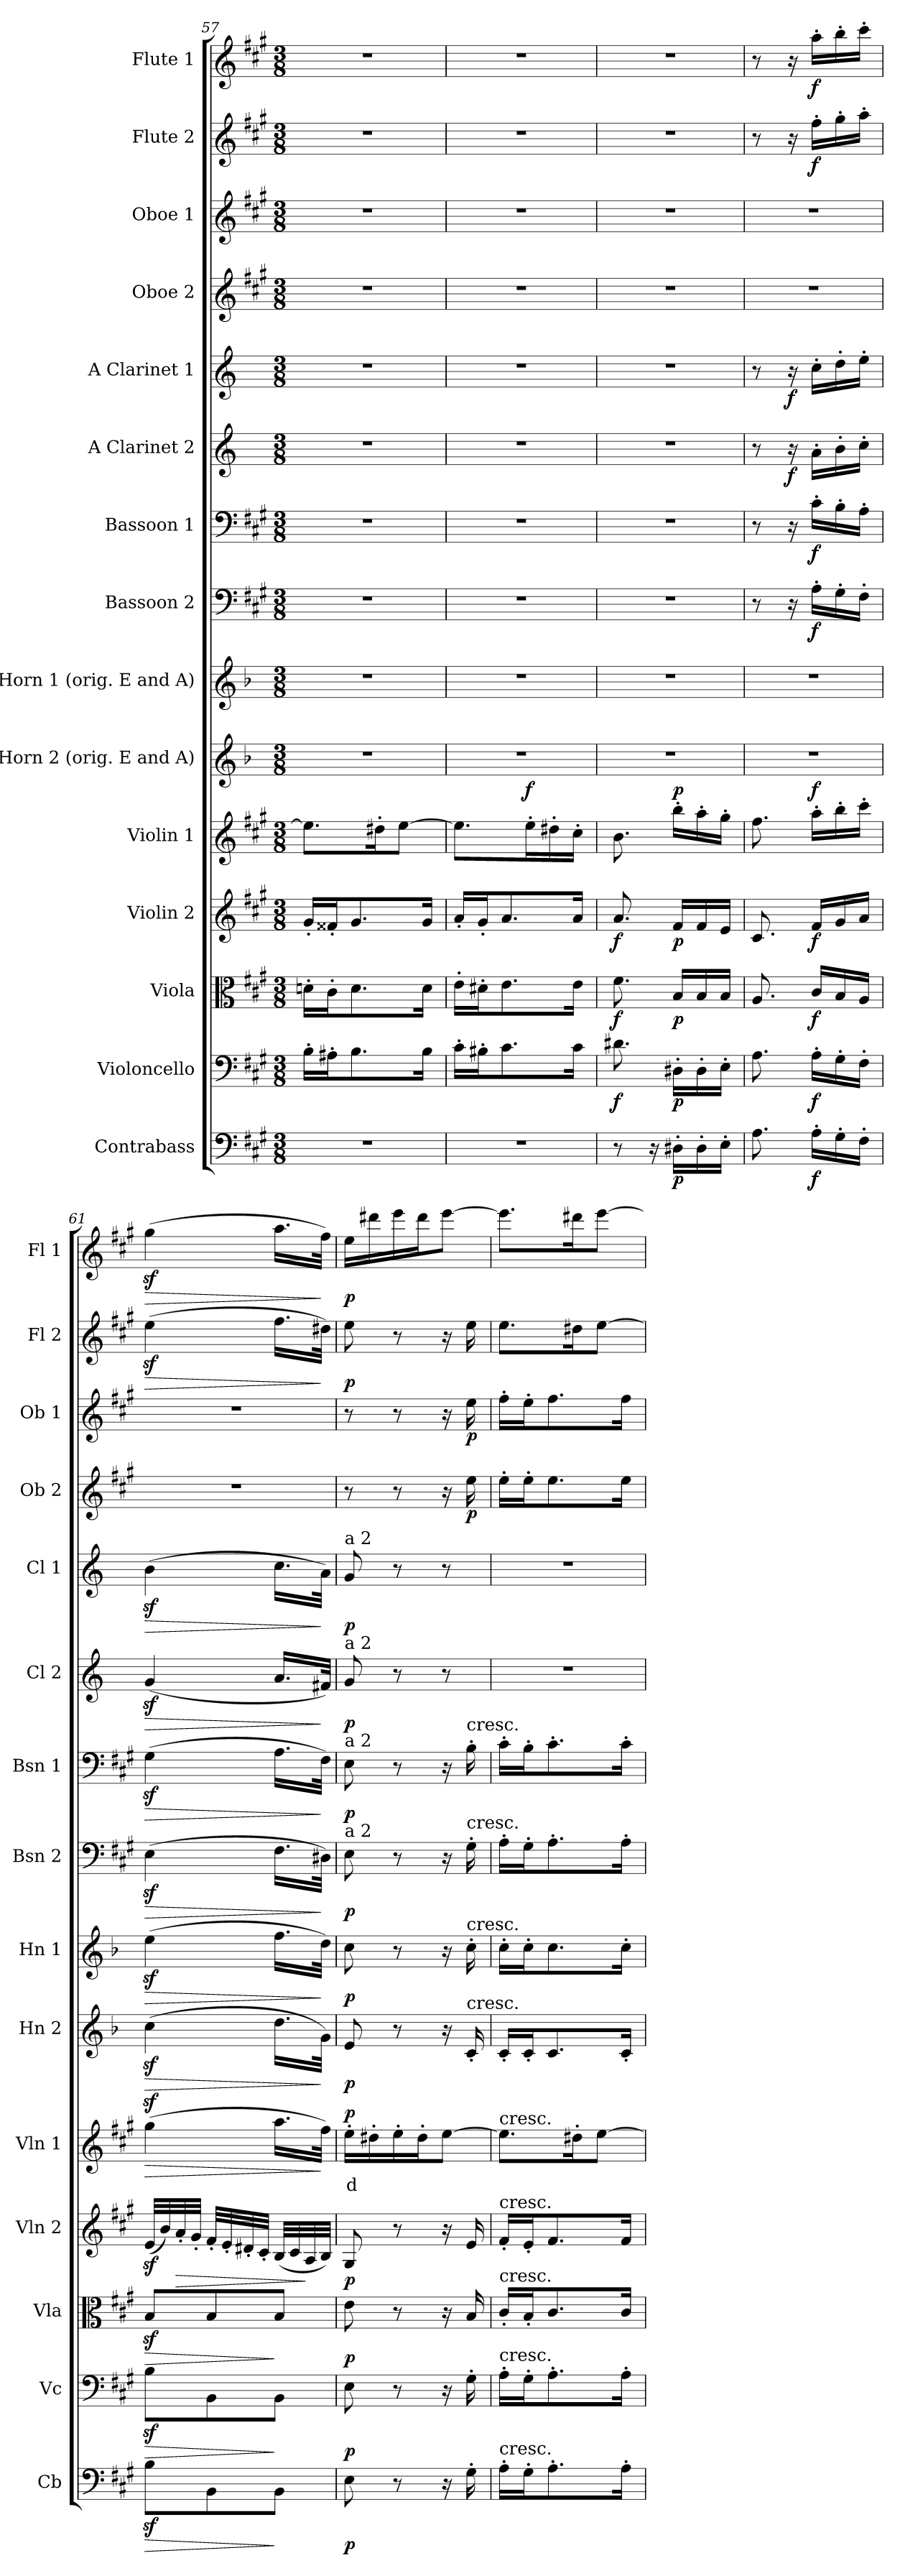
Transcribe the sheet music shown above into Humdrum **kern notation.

**kern	**dynam	**kern	**dynam	**kern	**dynam	**kern	**dynam	**kern	**text	**dynam	**kern	**dynam	**kern	**dynam	**kern	**dynam	**kern	**dynam	**kern	**dynam	**kern	**dynam	**kern	**dynam	**kern	**dynam	**kern	**dynam	**kern	**dynam
*part15	*part15	*part14	*part14	*part13	*part13	*part12	*part12	*part11	*part11	*part11	*part10	*part10	*part9	*part9	*part8	*part8	*part7	*part7	*part6	*part6	*part5	*part5	*part4	*part4	*part3	*part3	*part2	*part2	*part1	*part1
*staff15	*staff15	*staff14	*staff14	*staff13	*staff13	*staff12	*staff12	*staff11	*staff11	*staff11	*staff10	*staff10	*staff9	*staff9	*staff8	*staff8	*staff7	*staff7	*staff6	*staff6	*staff5	*staff5	*staff4	*staff4	*staff3	*staff3	*staff2	*staff2	*staff1	*staff1
*I"Contrabass	*	*I"Violoncello	*	*I"Viola	*	*I"Violin 2	*	*I"Violin 1	*	*	*I"E Horn 2 (orig. E and A)	*	*I"E Horn 1 (orig. E and A)	*	*I"Bassoon 2	*	*I"Bassoon 1	*	*I"A Clarinet 2	*	*I"A Clarinet 1	*	*I"Oboe 2	*	*I"Oboe 1	*	*I"Flute 2	*	*I"Flute 1	*
*I'Cb	*	*I'Vc	*	*I'Vla	*	*I'Vln 2	*	*I'Vln 1	*	*	*I'Hn 2	*	*I'Hn 1	*	*I'Bsn 2	*	*I'Bsn 1	*	*I'Cl 2	*	*I'Cl 1	*	*I'Ob 2	*	*I'Ob 1	*	*I'Fl 2	*	*I'Fl 1	*
*clefF4	*	*clefF4	*	*clefC3	*	*clefG2	*	*clefG2	*	*	*clefG2	*	*clefG2	*	*clefF4	*	*clefF4	*	*clefG2	*	*clefG2	*	*clefG2	*	*clefG2	*	*clefG2	*	*clefG2	*
*ITrd7c12	*	*	*	*	*	*	*	*	*	*	*ITrd5c8	*	*ITrd5c8	*	*	*	*	*	*ITrd2c3	*	*ITrd2c3	*	*	*	*	*	*	*	*	*
*k[f#c#g#]	*	*k[f#c#g#]	*	*k[f#c#g#]	*	*k[f#c#g#]	*	*k[f#c#g#]	*	*	*k[f#c#g#]	*	*k[f#c#g#]	*	*k[f#c#g#]	*	*k[f#c#g#]	*	*k[f#c#g#]	*	*k[f#c#g#]	*	*k[f#c#g#]	*	*k[f#c#g#]	*	*k[f#c#g#]	*	*k[f#c#g#]	*
*M3/8	*	*M3/8	*	*M3/8	*	*M3/8	*	*M3/8	*	*	*M3/8	*	*M3/8	*	*M3/8	*	*M3/8	*	*M3/8	*	*M3/8	*	*M3/8	*	*M3/8	*	*M3/8	*	*M3/8	*
=57	=57	=57	=57	=57	=57	=57	=57	=57	=57	=57	=57	=57	=57	=57	=57	=57	=57	=57	=57	=57	=57	=57	=57	=57	=57	=57	=57	=57	=57	=57
4.r	.	16B'\LL	.	16dn'\LL	.	16g#'/LL	.	8.ee\L]	.	.	4.r	.	4.r	.	4.r	.	4.r	.	4.r	.	4.r	.	4.r	.	4.r	.	4.r	.	4.r	.
.	.	16A#X'\J	.	16c#'\J	.	16f##X'/J	.	.	.	.	.	.	.	.	.	.	.	.	.	.	.	.	.	.	.	.	.	.	.	.
.	.	8.B\	.	8.d\	.	8.g#/	.	.	.	.	.	.	.	.	.	.	.	.	.	.	.	.	.	.	.	.	.	.	.	.
.	.	.	.	.	.	.	.	16dd#X'\K	.	.	.	.	.	.	.	.	.	.	.	.	.	.	.	.	.	.	.	.	.	.
.	.	.	.	.	.	.	.	[8ee\J	.	.	.	.	.	.	.	.	.	.	.	.	.	.	.	.	.	.	.	.	.	.
.	.	16B\Jk	.	16d\Jk	.	16g#/Jk	.	.	.	.	.	.	.	.	.	.	.	.	.	.	.	.	.	.	.	.	.	.	.	.
=58	=58	=58	=58	=58	=58	=58	=58	=58	=58	=58	=58	=58	=58	=58	=58	=58	=58	=58	=58	=58	=58	=58	=58	=58	=58	=58	=58	=58	=58	=58
4.r	.	16c#'\LL	.	16e'\LL	.	16a'/LL	.	8.ee\L]	.	.	4.r	.	4.r	.	4.r	.	4.r	.	4.r	.	4.r	.	4.r	.	4.r	.	4.r	.	4.r	.
.	.	16B#X'\J	.	16d#X'\J	.	16g#'/J	.	.	.	.	.	.	.	.	.	.	.	.	.	.	.	.	.	.	.	.	.	.	.	.
.	.	8.c#\	.	8.e\	.	8.a/	.	.	.	.	.	.	.	.	.	.	.	.	.	.	.	.	.	.	.	.	.	.	.	.
!	!	!	!	!	!	!	!	!	!	!LO:DY:b	!	!	!	!	!	!	!	!	!	!	!	!	!	!	!	!	!	!	!	!
.	.	.	.	.	.	.	.	16ee'\L	.	f	.	.	.	.	.	.	.	.	.	.	.	.	.	.	.	.	.	.	.	.
.	.	.	.	.	.	.	.	16dd#X'\	.	.	.	.	.	.	.	.	.	.	.	.	.	.	.	.	.	.	.	.	.	.
.	.	16c#\Jk	.	16e\Jk	.	16a/Jk	.	16cc#'\JJ	.	.	.	.	.	.	.	.	.	.	.	.	.	.	.	.	.	.	.	.	.	.
!!LO:PB:g=z
=59	=59	=59	=59	=59	=59	=59	=59	=59	=59	=59	=59	=59	=59	=59	=59	=59	=59	=59	=59	=59	=59	=59	=59	=59	=59	=59	=59	=59	=59	=59
!	!	!	!LO:DY:b	!	!LO:DY:b	!	!LO:DY:b	!	!	!	!	!	!	!	!	!	!	!	!	!	!	!	!	!	!	!	!	!	!	!
8r	.	8.d#X\	f	8.f#\	f	8.a/	f	8.b\	.	.	4.r	.	4.r	.	4.r	.	4.r	.	4.r	.	4.r	.	4.r	.	4.r	.	4.r	.	4.r	.
16r	.	.	.	.	.	.	.	.	.	.	.	.	.	.	.	.	.	.	.	.	.	.	.	.	.	.	.	.	.	.
!	!LO:DY:b	!	!LO:DY:b	!	!LO:DY:b	!	!LO:DY:b	!	!	!LO:DY:b	!	!	!	!	!	!	!	!	!	!	!	!	!	!	!	!	!	!	!	!
16DD#X'\LL	p	16D#X'\LL	p	16B/LL	p	16f#/LL	p	16bb'\LL	.	p	.	.	.	.	.	.	.	.	.	.	.	.	.	.	.	.	.	.	.	.
16DD#'\	.	16D#'\	.	16B/	.	16f#/	.	16aa'\	.	.	.	.	.	.	.	.	.	.	.	.	.	.	.	.	.	.	.	.	.	.
16EE'\JJ	.	16E'\JJ	.	16B/JJ	.	16e/JJ	.	16gg#'\JJ	.	.	.	.	.	.	.	.	.	.	.	.	.	.	.	.	.	.	.	.	.	.
=60	=60	=60	=60	=60	=60	=60	=60	=60	=60	=60	=60	=60	=60	=60	=60	=60	=60	=60	=60	=60	=60	=60	=60	=60	=60	=60	=60	=60	=60	=60
8.AA\	.	8.A\	.	8.A/	.	8.c#/	.	8.ff#\	.	.	4.r	.	4.r	.	8r	.	8r	.	8r	.	8r	.	4.r	.	4.r	.	8r	.	8r	.
!	!	!	!	!	!	!	!	!	!	!	!	!	!	!	!	!	!	!	!	!LO:DY:b	!	!LO:DY:b	!	!	!	!	!	!	!	!
.	.	.	.	.	.	.	.	.	.	.	.	.	.	.	16r	.	16r	.	16r	f	16r	f	.	.	.	.	16r	.	16r	.
!	!LO:DY:b	!	!LO:DY:b	!	!LO:DY:b	!	!LO:DY:b	!	!	!LO:DY:b	!	!	!	!	!	!LO:DY:b	!	!LO:DY:b	!	!	!	!	!	!	!	!	!	!LO:DY:b	!	!LO:DY:b
16AA'\LL	f	16A'\LL	f	16c#/LL	f	16f#/LL	f	16aa'\LL	.	f	.	.	.	.	16A'\LL	f	16c#'\LL	f	16f#'\LL	.	16a'\LL	.	.	.	.	.	16ff#'\LL	f	16aa'\LL	f
16GG#'\	.	16G#'\	.	16B/	.	16g#/	.	16bb'\	.	.	.	.	.	.	16G#'\	.	16B'\	.	16g#'\	.	16b'\	.	.	.	.	.	16gg#'\	.	16bb'\	.
16FF#'\JJ	.	16F#'\JJ	.	16A/JJ	.	16a/JJ	.	16ccc#'\JJ	.	.	.	.	.	.	16F#'\JJ	.	16A'\JJ	.	16a'\JJ	.	16cc#'\JJ	.	.	.	.	.	16aa'\JJ	.	16ccc#'\JJ	.
=61	=61	=61	=61	=61	=61	=61	=61	=61	=61	=61	=61	=61	=61	=61	=61	=61	=61	=61	=61	=61	=61	=61	=61	=61	=61	=61	=61	=61	=61	=61
!	!LO:HP:b	!	!LO:HP:b	!	!LO:HP:b	!	!	!	!	!LO:HP:b	!	!LO:HP:b	!	!LO:HP:b	!	!LO:HP:b	!	!LO:HP:b	!	!LO:HP:b	!	!LO:HP:b	!	!	!	!	!	!LO:HP:b	!	!LO:HP:b
8BBz<\L	>	8Bz<\L	>	8Bz</L	>	(32ez</LLL	.	(4gg#z<\	.	>	(4ez<\	>	(4g#z<\	>	(4Ez<\	>	(4G#z<\	>	(4ez</	>	(4g#z<\	>	4.r	.	4.r	.	(4eez<\	>	(4gg#z<\	>
.	.	.	.	.	.	32b/)	.	.	.	.	.	.	.	.	.	.	.	.	.	.	.	.	.	.	.	.	.	.	.	.
!	!	!	!	!	!	!	!LO:HP:b	!	!	!	!	!	!	!	!	!	!	!	!	!	!	!	!	!	!	!	!	!	!	!
.	.	.	.	.	.	32a'/	>	.	.	.	.	.	.	.	.	.	.	.	.	.	.	.	.	.	.	.	.	.	.	.
.	.	.	.	.	.	32g#'/JJJ	.	.	.	.	.	.	.	.	.	.	.	.	.	.	.	.	.	.	.	.	.	.	.	.
8BBB\	.	8BB\	.	8B/	.	32f#'/LLL	.	.	.	.	.	.	.	.	.	.	.	.	.	.	.	.	.	.	.	.	.	.	.	.
.	.	.	.	.	.	32e'/	.	.	.	.	.	.	.	.	.	.	.	.	.	.	.	.	.	.	.	.	.	.	.	.
.	.	.	.	.	.	32d#X'/	.	.	.	.	.	.	.	.	.	.	.	.	.	.	.	.	.	.	.	.	.	.	.	.
.	.	.	.	.	.	32c#'/JJJ	.	.	.	.	.	.	.	.	.	.	.	.	.	.	.	.	.	.	.	.	.	.	.	.
8BBB\J	]	8BB\J	]	8B/J	]	(32B/LLL	.	16.aa\LL	.	.	16.f#\LL	.	16.a\LL	.	16.F#\LL	.	16.A\LL	.	16.f#/LL	.	16.a\LL	.	.	.	.	.	16.ff#\LL	.	16.aa\LL	.
.	.	.	.	.	.	32c#/	.	.	.	.	.	.	.	.	.	.	.	.	.	.	.	.	.	.	.	.	.	.	.	.
.	.	.	.	.	.	32A/	]	.	.	.	.	.	.	.	.	.	.	.	.	.	.	.	.	.	.	.	.	.	.	.
.	.	.	.	.	.	32B/JJJ)	.	32ff#\JJk)	.	]	32B\JJk)	]	32f#\JJk)	]	32D#X\JJk)	]	32F#\JJk)	]	32d#X/JJk)	]	32f#\JJk)	]	.	.	.	.	32dd#X\JJk)	]	32ff#\JJk)	]
=62	=62	=62	=62	=62	=62	=62	=62	=62	=62	=62	=62	=62	=62	=62	=62	=62	=62	=62	=62	=62	=62	=62	=62	=62	=62	=62	=62	=62	=62	=62
!	!	!	!	!	!	!	!	!	!	!	!	!	!	!	!	!	!	!	!	!	!LO:TX:a:t=a 2	!	!	!	!	!	!	!	!	!
!	!	!	!	!	!	!	!	!	!	!	!	!	!	!	!	!	!	!	!LO:TX:a:t=a 2	!	!	!	!	!	!	!	!	!	!	!
!	!	!	!	!	!	!	!	!	!	!	!	!	!	!	!	!	!LO:TX:a:t=a 2	!	!	!	!	!	!	!	!	!	!	!	!	!
!	!	!	!	!	!	!	!	!	!	!	!	!	!	!	!LO:TX:a:t=a 2	!	!	!	!	!	!	!	!	!	!	!	!	!	!	!
!	!LO:DY:b	!	!LO:DY:b	!	!LO:DY:b	!	!LO:DY:b	!	!LO:LY:b:color=#FF0000	!LO:DY:b	!	!LO:DY:b	!	!LO:DY:b	!	!LO:DY:b	!	!LO:DY:b	!	!LO:DY:b	!	!LO:DY:b	!	!	!	!	!	!LO:DY:b	!	!LO:DY:b
8EE\	p	8E\	p	8e\	p	8G#/	p	16ee'\LL	d	p	8G#/	p	8e\	p	8E\	p	8E\	p	8e/	p	8e/	p	8r	.	8r	.	8ee\	p	16ee\LL	p
.	.	.	.	.	.	.	.	16dd#X'\	.	.	.	.	.	.	.	.	.	.	.	.	.	.	.	.	.	.	.	.	16ddd#X\	.
8r	.	8r	.	8r	.	8r	.	16ee'\	.	.	8r	.	8r	.	8r	.	8r	.	8r	.	8r	.	8r	.	8r	.	8r	.	16eee\	.
.	.	.	.	.	.	.	.	16dd#'\J	.	.	.	.	.	.	.	.	.	.	.	.	.	.	.	.	.	.	.	.	16ddd#\J	.
16r	.	16r	.	16r	.	16r	.	[8ee\J	.	.	16r	.	16r	.	16r	.	16r	.	8r	.	8r	.	16r	.	16r	.	16r	.	[8eee\J	.
!	!	!	!	!	!	!	!	!	!	!	!	!	!	!	!	!	!LO:TX:a:t=cresc.	!	!	!	!	!	!	!	!	!	!	!	!	!
!	!	!	!	!	!	!	!	!	!	!	!	!	!	!	!LO:TX:a:t=cresc.	!	!	!	!	!	!	!	!	!	!	!	!	!	!	!
!	!	!	!	!	!	!	!	!	!	!	!	!	!LO:TX:a:t=cresc.	!	!	!	!	!	!	!	!	!	!	!	!	!	!	!	!	!
!	!	!	!	!	!	!	!	!	!	!	!LO:TX:a:t=cresc.	!	!	!	!	!	!	!	!	!	!	!	!	!	!	!	!	!	!	!
!	!	!	!	!	!	!	!	!	!	!	!	!	!	!	!	!	!	!	!	!	!	!	!	!LO:DY:b	!	!LO:DY:b	!	!	!	!
16GG#'\	.	16G#'\	.	16B/	.	16e/	.	.	.	.	16E'/	.	16e'\	.	16G#'\	.	16B'\	.	.	.	.	.	16ee\	p	16ee\	p	16ee\	.	.	.
=63	=63	=63	=63	=63	=63	=63	=63	=63	=63	=63	=63	=63	=63	=63	=63	=63	=63	=63	=63	=63	=63	=63	=63	=63	=63	=63	=63	=63	=63	=63
!	!	!	!	!	!	!	!	!LO:TX:a:t=cresc.	!	!	!	!	!	!	!	!	!	!	!	!	!	!	!	!	!	!	!	!	!	!
!	!	!	!	!	!	!LO:TX:a:t=cresc.	!	!	!	!	!	!	!	!	!	!	!	!	!	!	!	!	!	!	!	!	!	!	!	!
!	!	!	!	!LO:TX:a:t=cresc.	!	!	!	!	!	!	!	!	!	!	!	!	!	!	!	!	!	!	!	!	!	!	!	!	!	!
!	!	!LO:TX:a:t=cresc.	!	!	!	!	!	!	!	!	!	!	!	!	!	!	!	!	!	!	!	!	!	!	!	!	!	!	!	!
!LO:TX:a:t=cresc.	!	!	!	!	!	!	!	!	!	!	!	!	!	!	!	!	!	!	!	!	!	!	!	!	!	!	!	!	!	!
16AA'\LL	.	16A'\LL	.	16c#'/LL	.	16f#'/LL	.	8.ee\L]	.	.	16E'/LL	.	16e'\LL	.	16A'\LL	.	16c#'\LL	.	4.r	.	4.r	.	16ee'\LL	.	16ff#'\LL	.	8.ee\L	.	8.eee\L]	.
16GG#'\J	.	16G#'\J	.	16B'/J	.	16e'/J	.	.	.	.	16E'/J	.	16e'\J	.	16G#'\J	.	16B'\J	.	.	.	.	.	16ee'\J	.	16ee'\J	.	.	.	.	.
8.AA'\	.	8.A'\	.	8.c#/	.	8.f#/	.	.	.	.	8.E/	.	8.e\	.	8.A'\	.	8.c#'\	.	.	.	.	.	8.ee\	.	8.ff#\	.	.	.	.	.
.	.	.	.	.	.	.	.	16dd#X'\K	.	.	.	.	.	.	.	.	.	.	.	.	.	.	.	.	.	.	16dd#X\K	.	16ddd#X\K	.
.	.	.	.	.	.	.	.	[8ee\J	.	.	.	.	.	.	.	.	.	.	.	.	.	.	.	.	.	.	[8ee\J	.	[8eee\J	.
16AA'\Jk	.	16A'\Jk	.	16c#/Jk	.	16f#/Jk	.	.	.	.	16E'/Jk	.	16e'\Jk	.	16A'\Jk	.	16c#'\Jk	.	.	.	.	.	16ee\Jk	.	16ff#\Jk	.	.	.	.	.
=	=	=	=	=	=	=	=	=	=	=	=	=	=	=	=	=	=	=	=	=	=	=	=	=	=	=	=	=	=	=
*-	*-	*-	*-	*-	*-	*-	*-	*-	*-	*-	*-	*-	*-	*-	*-	*-	*-	*-	*-	*-	*-	*-	*-	*-	*-	*-	*-	*-	*-	*-
